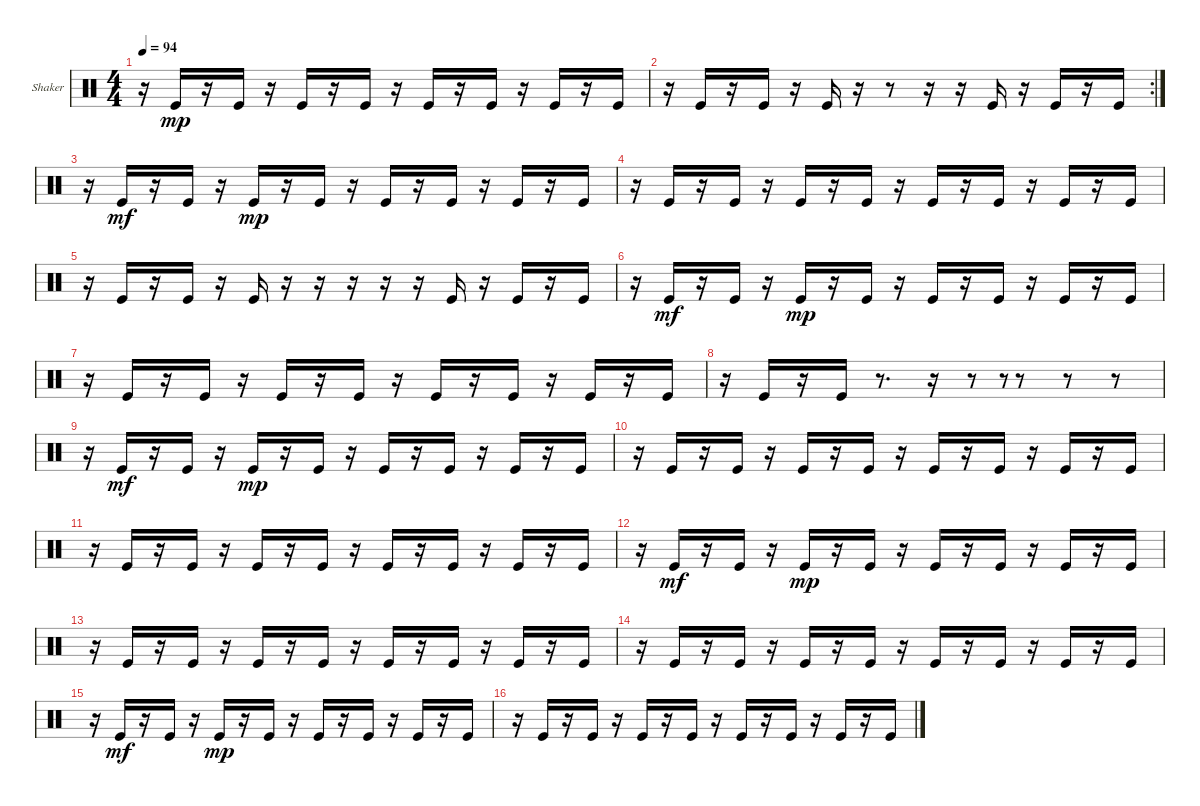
\bracketExtendMode groupsimilarinstruments
\firstSystemTrackNameOrientation horizontal
\otherSystemsTrackNameOrientation horizontal
\track ("Shaker" "Shaker") {instrument percussion}
\staff {score}
\articulation defaults
\ts (4 4)
\tempo 94
\clef neutral
\ks c
r.16{dy mp} "Kick (hit)".16 r.16 "Kick (hit)".16 r.16 "Kick (hit)".16 r.16 "Kick (hit)".16 r.16 "Kick (hit)".16 r.16 "Kick (hit)".16 r.16 "Kick (hit)".16 r.16 "Kick (hit)".16 |
\rc 2
r.16 "Kick (hit)".16 r.16 "Kick (hit)".16 r.16 "Kick (hit)".16 r.16 r.8 r.16 r.16 "Kick (hit)".16 r.16 "Kick (hit)".16 r.16 "Kick (hit)".16 |
r.16 "Kick (hit)".16{dy mf} r.16 "Kick (hit)".16 r.16 "Kick (hit)".16{dy mp} r.16 "Kick (hit)".16 r.16 "Kick (hit)".16 r.16 "Kick (hit)".16 r.16 "Kick (hit)".16 r.16 "Kick (hit)".16 |
r.16 "Kick (hit)".16 r.16 "Kick (hit)".16 r.16 "Kick (hit)".16 r.16 "Kick (hit)".16 r.16 "Kick (hit)".16 r.16 "Kick (hit)".16 r.16 "Kick (hit)".16 r.16 "Kick (hit)".16 |
r.16 "Kick (hit)".16 r.16 "Kick (hit)".16 r.16 "Kick (hit)".16 r.16 r.16 r.16 r.16 r.16 "Kick (hit)".16 r.16 "Kick (hit)".16 r.16 "Kick (hit)".16 |
r.16 "Kick (hit)".16{dy mf} r.16 "Kick (hit)".16 r.16 "Kick (hit)".16{dy mp} r.16 "Kick (hit)".16 r.16 "Kick (hit)".16 r.16 "Kick (hit)".16 r.16 "Kick (hit)".16 r.16 "Kick (hit)".16 |
r.16 "Kick (hit)".16 r.16 "Kick (hit)".16 r.16 "Kick (hit)".16 r.16 "Kick (hit)".16 r.16 "Kick (hit)".16 r.16 "Kick (hit)".16 r.16 "Kick (hit)".16 r.16 "Kick (hit)".16 |
r.16 "Kick (hit)".16 r.16 "Kick (hit)".16 r.8{d} r.16 r.8 r.8{gr} r.8 r.8 r.8 |
r.16 "Kick (hit)".16{dy mf} r.16 "Kick (hit)".16 r.16 "Kick (hit)".16{dy mp} r.16 "Kick (hit)".16 r.16 "Kick (hit)".16 r.16 "Kick (hit)".16 r.16 "Kick (hit)".16 r.16 "Kick (hit)".16 |
r.16 "Kick (hit)".16 r.16 "Kick (hit)".16 r.16 "Kick (hit)".16 r.16 "Kick (hit)".16 r.16 "Kick (hit)".16 r.16 "Kick (hit)".16 r.16 "Kick (hit)".16 r.16 "Kick (hit)".16 |
r.16 "Kick (hit)".16 r.16 "Kick (hit)".16 r.16 "Kick (hit)".16 r.16 "Kick (hit)".16 r.16 "Kick (hit)".16 r.16 "Kick (hit)".16 r.16 "Kick (hit)".16 r.16 "Kick (hit)".16 |
r.16 "Kick (hit)".16{dy mf} r.16 "Kick (hit)".16 r.16 "Kick (hit)".16{dy mp} r.16 "Kick (hit)".16 r.16 "Kick (hit)".16 r.16 "Kick (hit)".16 r.16 "Kick (hit)".16 r.16 "Kick (hit)".16 |
r.16 "Kick (hit)".16 r.16 "Kick (hit)".16 r.16 "Kick (hit)".16 r.16 "Kick (hit)".16 r.16 "Kick (hit)".16 r.16 "Kick (hit)".16 r.16 "Kick (hit)".16 r.16 "Kick (hit)".16 |
r.16 "Kick (hit)".16 r.16 "Kick (hit)".16 r.16 "Kick (hit)".16 r.16 "Kick (hit)".16 r.16 "Kick (hit)".16 r.16 "Kick (hit)".16 r.16 "Kick (hit)".16 r.16 "Kick (hit)".16 |
r.16 "Kick (hit)".16{dy mf} r.16 "Kick (hit)".16 r.16 "Kick (hit)".16{dy mp} r.16 "Kick (hit)".16 r.16 "Kick (hit)".16 r.16 "Kick (hit)".16 r.16 "Kick (hit)".16 r.16 "Kick (hit)".16 |
r.16 "Kick (hit)".16 r.16 "Kick (hit)".16 r.16 "Kick (hit)".16 r.16 "Kick (hit)".16 r.16 "Kick (hit)".16 r.16 "Kick (hit)".16 r.16 "Kick (hit)".16 r.16 "Kick (hit)".16
